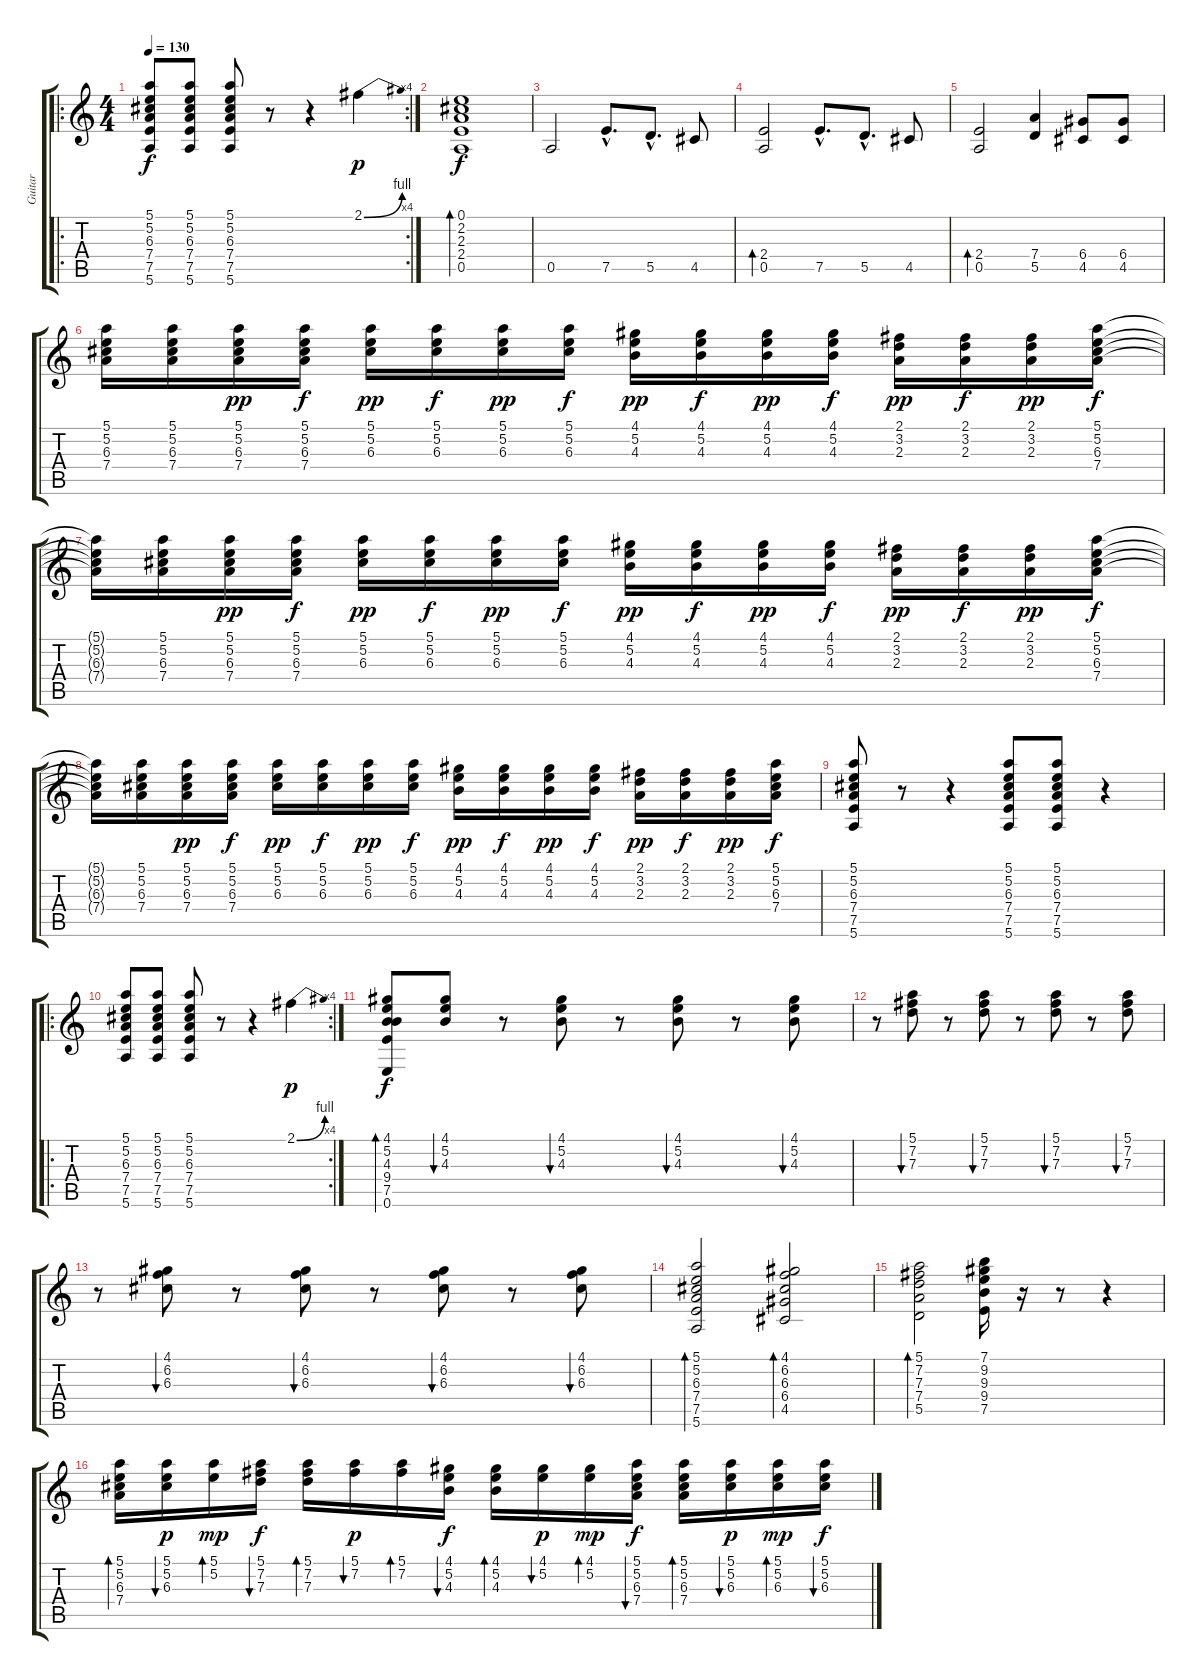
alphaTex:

\track ("Guitar" "Guitar") {instrument acousticguitarsteel}
\staff {score tabs}
\tuning (E4 B3 G3 D3 A2 E2) {hide}
\ro
\rc 4
\ts (4 4)
\tempo 130
\clef g2
\ks c
(5.1 5.2 6.3 7.4 7.5 5.6).8{dy f} (5.1 5.2 6.3 7.4 7.5 5.6).8 (5.1 5.2 6.3 7.4 7.5 5.6).8 r.8 r.4 2.1{be (bend 0 0 60 4)}.4{dy p} |
(0.1 2.2 2.3 2.4 0.5).1{bd 480 dy f} |
0.5.2 7.5{hac}.8{d} 5.5{hac}.8{d} 4.5.8 |
(2.4 0.5).2{bd 240} 7.5{hac}.8{d} 5.5{hac}.8{d} 4.5.8 |
(2.4 0.5).2{bd 240} (7.4 5.5).4 (6.4 4.5).8 (6.4 4.5).8 |
(5.1 5.2 6.3 7.4).16 (5.1 5.2 6.3 7.4).16 (5.1 5.2 6.3 7.4).16{dy pp} (5.1 5.2 6.3 7.4).16{dy f} (5.1 5.2 6.3).16{dy pp} (5.1 5.2 6.3).16{dy f} (5.1 5.2 6.3).16{dy pp} (5.1 5.2 6.3).16{dy f} (4.1 5.2 4.3).16{dy pp} (4.1 5.2 4.3).16{dy f} (4.1 5.2 4.3).16{dy pp} (4.1 5.2 4.3).16{dy f} (2.1 3.2 2.3).16{dy pp} (2.1 3.2 2.3).16{dy f} (2.1 3.2 2.3).16{dy pp} (5.1 5.2 6.3 7.4).16{dy f} |
(5.1{t} 5.2{t} 6.3{t} 7.4{t}).16 (5.1 5.2 6.3 7.4).16 (5.1 5.2 6.3 7.4).16{dy pp} (5.1 5.2 6.3 7.4).16{dy f} (5.1 5.2 6.3).16{dy pp} (5.1 5.2 6.3).16{dy f} (5.1 5.2 6.3).16{dy pp} (5.1 5.2 6.3).16{dy f} (4.1 5.2 4.3).16{dy pp} (4.1 5.2 4.3).16{dy f} (4.1 5.2 4.3).16{dy pp} (4.1 5.2 4.3).16{dy f} (2.1 3.2 2.3).16{dy pp} (2.1 3.2 2.3).16{dy f} (2.1 3.2 2.3).16{dy pp} (5.1 5.2 6.3 7.4).16{dy f} |
(5.1{t} 5.2{t} 6.3{t} 7.4{t}).16 (5.1 5.2 6.3 7.4).16 (5.1 5.2 6.3 7.4).16{dy pp} (5.1 5.2 6.3 7.4).16{dy f} (5.1 5.2 6.3).16{dy pp} (5.1 5.2 6.3).16{dy f} (5.1 5.2 6.3).16{dy pp} (5.1 5.2 6.3).16{dy f} (4.1 5.2 4.3).16{dy pp} (4.1 5.2 4.3).16{dy f} (4.1 5.2 4.3).16{dy pp} (4.1 5.2 4.3).16{dy f} (2.1 3.2 2.3).16{dy pp} (2.1 3.2 2.3).16{dy f} (2.1 3.2 2.3).16{dy pp} (5.1 5.2 6.3 7.4).16{dy f} |
(5.1 5.2 6.3 7.4 7.5 5.6).8 r.8 r.4 (5.1 5.2 6.3 7.4 7.5 5.6).8 (5.1 5.2 6.3 7.4 7.5 5.6).8 r.4 |
\ro
\rc 4
(5.1 5.2 6.3 7.4 7.5 5.6).8 (5.1 5.2 6.3 7.4 7.5 5.6).8 (5.1 5.2 6.3 7.4 7.5 5.6).8 r.8 r.4 2.1{be (bend 0 0 60 4)}.4{dy p} |
(4.1 5.2 4.3 9.4 7.5 0.6).8{bd 60 dy f} (4.1 5.2 4.3).8{bu 60} r.8 (4.1 5.2 4.3).8{bu 60} r.8 (4.1 5.2 4.3).8{bu 60} r.8 (4.1 5.2 4.3).8{bu 60} |
r.8 (5.1 7.2 7.3).8{bu 60} r.8 (5.1 7.2 7.3).8{bu 60} r.8 (5.1 7.2 7.3).8{bu 60} r.8 (5.1 7.2 7.3).8{bu 60} |
r.8 (4.1 6.2 6.3).8{bu 60} r.8 (4.1 6.2 6.3).8{bu 60} r.8 (4.1 6.2 6.3).8{bu 60} r.8 (4.1 6.2 6.3).8{bu 60} |
(5.1 5.2 6.3 7.4 7.5 5.6).2{bd 120} (4.1 6.2 6.3 6.4 4.5).2{bd 120} |
(5.1 7.2 7.3 7.4 5.5).2{bd 120} (7.1 9.2 9.3 9.4 7.5).16 r.16 r.8 r.4 |
(5.1 5.2 6.3 7.4).16{bd 240} (5.1 5.2 6.3).16{bu 240 dy p} (5.1 5.2).16{bd 240 dy mp} (5.1 7.2 7.3).16{bu 240 dy f} (5.1 7.2 7.3).16{bd 240} (5.1 7.2).16{bu 240 dy p} (5.1 7.2).16{bd 240} (4.1 5.2 4.3).16{bu 240 dy f} (4.1 5.2 4.3).16{bd 240} (4.1 5.2).16{bu 240 dy p} (4.1 5.2).16{bd 240 dy mp} (5.1 5.2 6.3 7.4).16{bu 240 dy f} (5.1 5.2 6.3 7.4).16{bd 240} (5.1 5.2 6.3).16{bu 240 dy p} (5.1 5.2 6.3).16{bd 240 dy mp} (5.1 5.2 6.3).16{bu 240 dy f}
